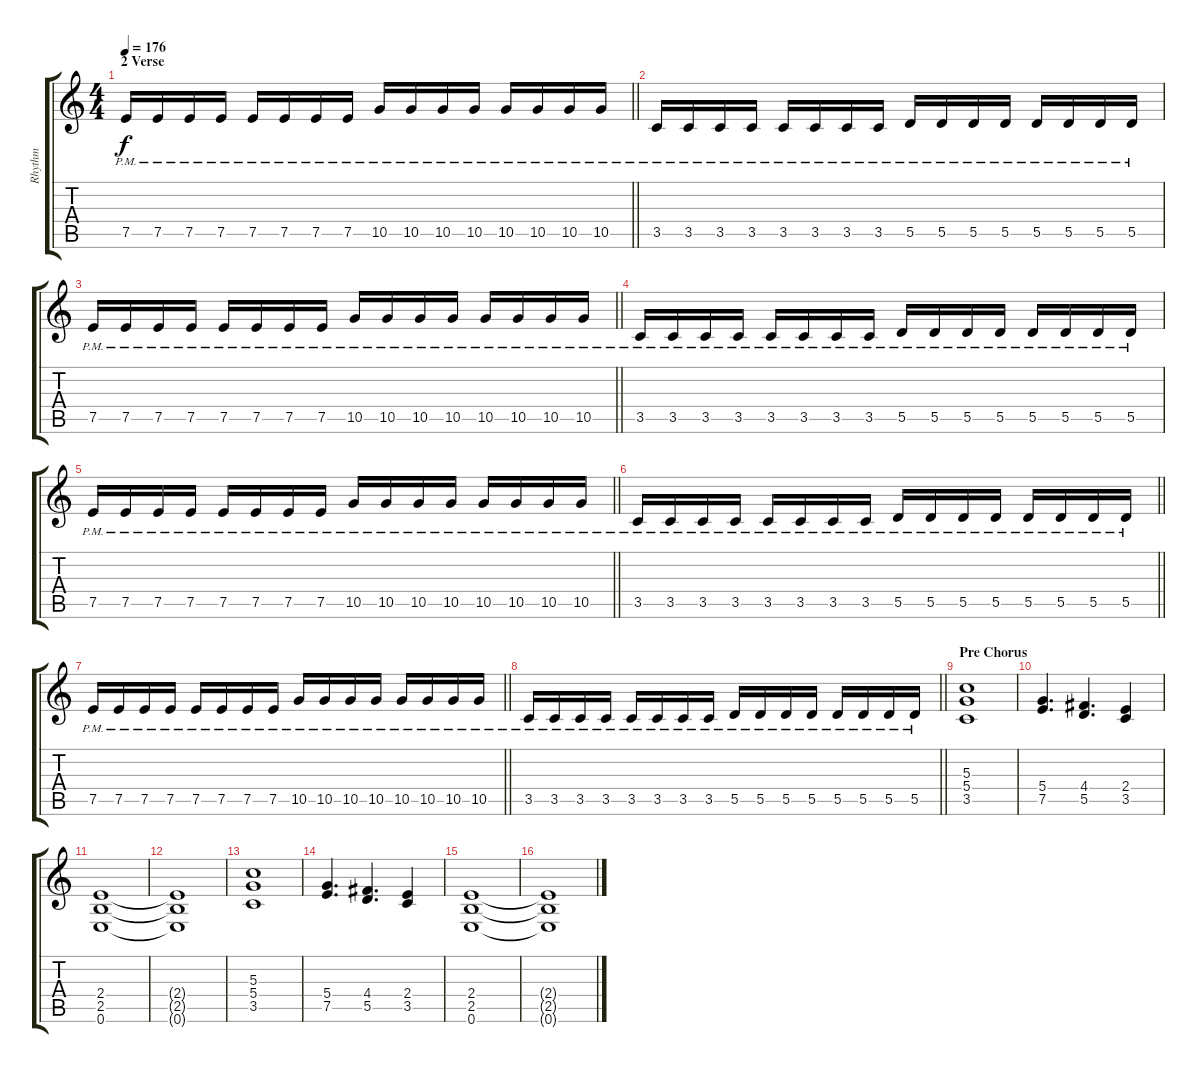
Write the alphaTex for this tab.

\track ("Rhythm" "Rhythm") {instrument distortionguitar}
\staff {score tabs}
\tuning (E4 B3 G3 D3 A2 E2) {hide}
\ts (4 4)
\section ("" "2 Verse")
\tempo 176
\clef g2
\barLineRight lightlight
\ks c
7.5{pm}.16{dy f} 7.5{pm}.16 7.5{pm}.16 7.5{pm}.16 7.5{pm}.16 7.5{pm}.16 7.5{pm}.16 7.5{pm}.16 10.5{pm}.16 10.5{pm}.16 10.5{pm}.16 10.5{pm}.16 10.5{pm}.16 10.5{pm}.16 10.5{pm}.16 10.5{pm}.16 |
3.5{pm}.16 3.5{pm}.16 3.5{pm}.16 3.5{pm}.16 3.5{pm}.16 3.5{pm}.16 3.5{pm}.16 3.5{pm}.16 5.5{pm}.16 5.5{pm}.16 5.5{pm}.16 5.5{pm}.16 5.5{pm}.16 5.5{pm}.16 5.5{pm}.16 5.5{pm}.16 |
\barLineRight lightlight
7.5{pm}.16 7.5{pm}.16 7.5{pm}.16 7.5{pm}.16 7.5{pm}.16 7.5{pm}.16 7.5{pm}.16 7.5{pm}.16 10.5{pm}.16 10.5{pm}.16 10.5{pm}.16 10.5{pm}.16 10.5{pm}.16 10.5{pm}.16 10.5{pm}.16 10.5{pm}.16 |
3.5{pm}.16 3.5{pm}.16 3.5{pm}.16 3.5{pm}.16 3.5{pm}.16 3.5{pm}.16 3.5{pm}.16 3.5{pm}.16 5.5{pm}.16 5.5{pm}.16 5.5{pm}.16 5.5{pm}.16 5.5{pm}.16 5.5{pm}.16 5.5{pm}.16 5.5{pm}.16 |
\barLineRight lightlight
7.5{pm}.16 7.5{pm}.16 7.5{pm}.16 7.5{pm}.16 7.5{pm}.16 7.5{pm}.16 7.5{pm}.16 7.5{pm}.16 10.5{pm}.16 10.5{pm}.16 10.5{pm}.16 10.5{pm}.16 10.5{pm}.16 10.5{pm}.16 10.5{pm}.16 10.5{pm}.16 |
\barLineRight lightlight
3.5{pm}.16 3.5{pm}.16 3.5{pm}.16 3.5{pm}.16 3.5{pm}.16 3.5{pm}.16 3.5{pm}.16 3.5{pm}.16 5.5{pm}.16 5.5{pm}.16 5.5{pm}.16 5.5{pm}.16 5.5{pm}.16 5.5{pm}.16 5.5{pm}.16 5.5{pm}.16 |
\section ("" "")
\barLineRight lightlight
7.5{pm}.16 7.5{pm}.16 7.5{pm}.16 7.5{pm}.16 7.5{pm}.16 7.5{pm}.16 7.5{pm}.16 7.5{pm}.16 10.5{pm}.16 10.5{pm}.16 10.5{pm}.16 10.5{pm}.16 10.5{pm}.16 10.5{pm}.16 10.5{pm}.16 10.5{pm}.16 |
\barLineRight lightlight
3.5{pm}.16 3.5{pm}.16 3.5{pm}.16 3.5{pm}.16 3.5{pm}.16 3.5{pm}.16 3.5{pm}.16 3.5{pm}.16 5.5{pm}.16 5.5{pm}.16 5.5{pm}.16 5.5{pm}.16 5.5{pm}.16 5.5{pm}.16 5.5{pm}.16 5.5{pm}.16 |
\section ("" "Pre Chorus")
(5.3 5.4 3.5).1 |
(5.4 7.5).4{d} (4.4 5.5).4{d} (2.4 3.5).4 |
(2.4 2.5 0.6).1 |
(2.4{t} 2.5{t} 0.6{t}).1 |
(5.3 5.4 3.5).1 |
(5.4 7.5).4{d} (4.4 5.5).4{d} (2.4 3.5).4 |
(2.4 2.5 0.6).1 |
(2.4{t} 2.5{t} 0.6{t}).1
